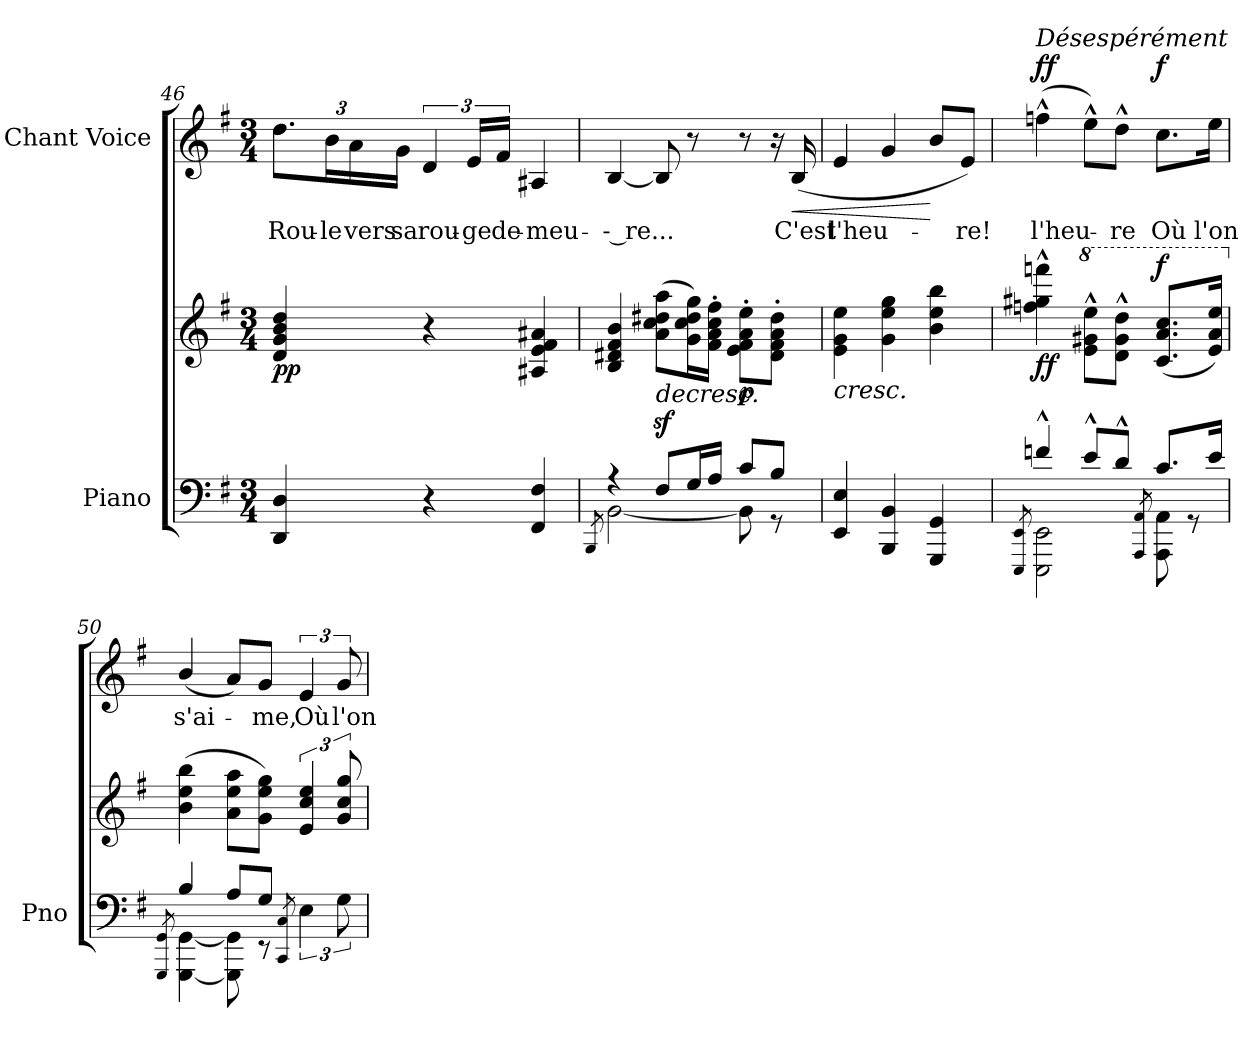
**kern	**kern	**dynam	**kern	**text	**dynam
*part2	*part2	*part2	*part1	*part1	*part1
*staff3	*staff2	*staff2/3	*staff1	*staff1	*staff1
*I"Piano	*	*	*I"Chant Voice	*	*
*I'Pno	*	*	*	*	*
*clefF4	*clefG2	*	*clefG2	*	*
*k[f#]	*k[f#]	*	*k[f#]	*	*
*M3/4	*M3/4	*	*M3/4	*	*
=46	=46	=46	=46	=46	=46
!	!	!LO:DY:b	!	!	!
4DD/ 4D/	4d/ 4g/ 4b/ 4dd/	pp	12.dd\L	Rou-	.
.	.	.	24b\L	-le	.
.	.	.	24a\	vers	.
.	.	.	24g\JJ	sa	.
4r	4r	.	6d/	rou-	.
.	.	.	24e/LL	-ge	.
.	.	.	24f#/JJ	de-	.
4FF#/ 4F#/	4A#X/ 4e/ 4f#/ 4a#X/	.	4A#X/	-meu-	.
=47	=47	=47	=47	=47	=47
*^	*	*	*	*	*
.	8qBBB/	.	.	.	.	.
4r	[2BB\	4B/ 4d#X/ 4f#/ 4b/	.	[4B/	-- re...	.
!	!	!	!LO:HP:b	!	!	!
8F#/L	.	(8a\z< 8cc\z< 8dd#X\z< 8aa\z<L	>	8B/]	.	.
16G/L	.	16g\ 16cc\ 16dd#\ 16gg\L)	.	8r	.	.
16A/JJ	.	16f#\' 16a\' 16cc\' 16ff#\'JJ	.	.	.	.
!	!	!	!LO:DY:b	!	!	!
8c/L	8BB\]	8e\' 8f#\' 8a\' 8ee\'L	p	8r	.	.
8B/J	8r	8d#\' 8f#\' 8a\' 8dd#\'J	.	16r	.	.
!	!	!	!	!	!	!LO:HP:b
.	.	.	.	(>16B/	C'est	<
*v	*v	*	*	*	*	*
=48	=48	=48	=48	=48	=48
!	!	!LO:HP:b	!	!	!
4EE/ 4E/	4e\ 4g\ 4ee\	<	4e/	l'heu-	.
4BBB/ 4BB/	4g\ 4ee\ 4gg\	.	4g/	.	.
4GGG/ 4GG/	4b\ 4ee\ 4bb\	.	8b/L	.	[
.	.	.	8e/J)	-re!	.
.	.	]	.	.	.
=49	=49	=49	=49	=49	=49
*^	*	*	*	*	*
.	8qEEE/ 8qEE/	.	.	.	.	.
!	!	!	!	!LO:TX:i:t=Désespérément	!	!
!	!	!	!LO:DY:b	!	!	!LO:DY:a
4fn^^/	2EEE\ 2EE\	4ffn\^^ 4gg#X\^^ 4fffn\^^	ff	(4ffn^^\	l'heu-	ff
*	*	*8va	*	*	*	*
8e^^/L	.	8ee\^^ 8gg#\^^ 8eee\^^L	.	8ee^^\L)	.	.
8d^^/J	.	8dd\^^ 8gg#\^^ 8ddd\^^J	.	8dd^^\J	-re	.
.	8qAAA/ 8qAA/	.	.	.	.	.
!	!	!	!LO:DY:n=1:a	!	!	!LO:DY:a
8.c/L	8AAA\ 8AA\	(8.cc/ 8.aa/ 8.ccc/L	[ f	8.cc\L	Où	f
.	8r	.	.	.	.	.
16e/Jk	.	16ee/ 16aa/ 16eee/Jk)	.	16ee\Jk	l'on	.
=50	=50	=50	=50	=50	=50	=50
.	8qGGG/ 8qGG/	.	.	.	.	.
*	*	*X8va	*	*	*	*
4B/	[4GGG\ [4GG\	(4b\ 4ee\ 4bb\	.	(4b/	s'ai-	.
8A/L	8GGG\] 8GG\]	8a\ 8ee\ 8aa\L	.	8a/L)	.	.
8G/J	8r	8g\ 8ee\ 8gg\J)	.	8g/J	-me,	.
8qCC/ 8qC/	.	.	.	.	.	.
6E\	4ryy	6e/ 6cc/ 6ee/	.	6e/	Où	.
12G\	.	12g/ 12cc/ 12gg/	.	12g/	l'on	.
*v	*v	*	*	*	*	*
=	=	=	=	=	=
*-	*-	*-	*-	*-	*-
